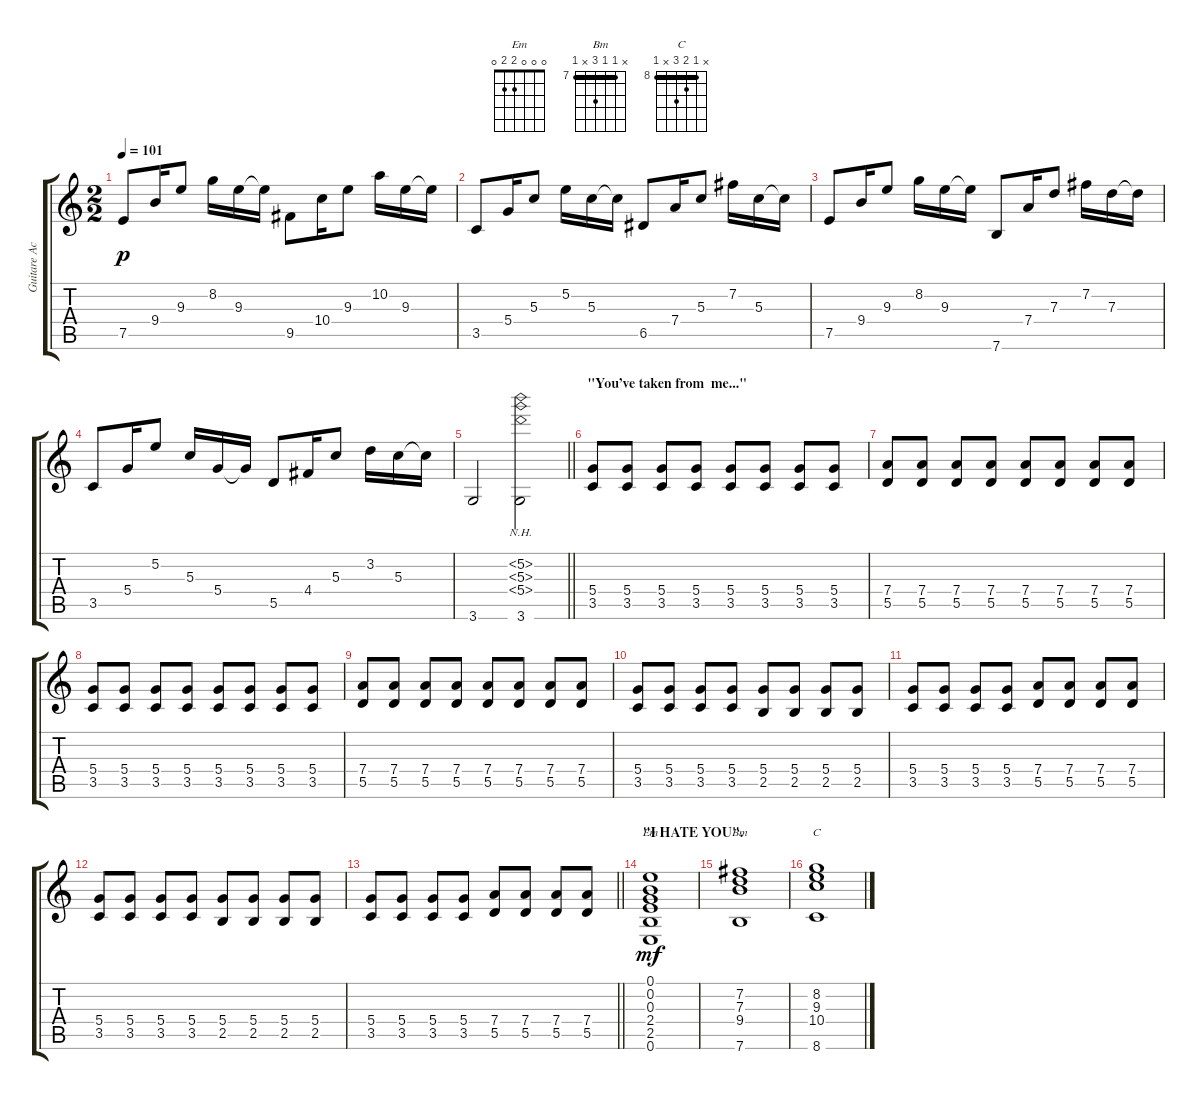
\track ("Guitare Acoustique" "Guitare Ac") {instrument acousticguitarnylon}
\staff {score tabs}
\tuning (E4 B3 G3 D3 A2 E2) {hide}
\chord ("Em" 0 0 0 2 2 0)
\chord ("Bm" x 7 7 9 x 7) {firstfret 7 barre 7}
\chord ("C" x 8 9 10 x 8) {firstfret 8 barre 8}
\ts (2 2)
\tempo 101
\clef g2
\ks c
7.5.8{dy p} 9.4.16 9.3.8 8.2.16 9.3.16 9.3{t}.16 9.5.8 10.4.16 9.3.8 10.2.16 9.3.16 9.3{t}.16 |
3.5.8 5.4.16 5.3.8 5.2.16 5.3.16 5.3{t}.16 6.5.8 7.4.16 5.3.8 7.2.16 5.3.16 5.3{t}.16 |
7.5.8 9.4.16 9.3.8 8.2.16 9.3.16 9.3{t}.16 7.6.8 7.4.16 7.3.8 7.2.16 7.3.16 7.3{t}.16 |
3.5.8 5.4.16 5.2.8 5.3.16 5.4.16 5.4{t}.16 5.5.8 4.4.16 5.3.8 3.2.16 5.3.16 5.3{t}.16 |
\barLineRight lightlight
3.6.2 (5.2{nh} 5.3{nh} 5.4{nh} 3.6).2 |
\section ("" "\"You’ve taken from  me...\"")
(5.4 3.5).8{volume 13} (5.4 3.5).8 (5.4 3.5).8 (5.4 3.5).8 (5.4 3.5).8 (5.4 3.5).8 (5.4 3.5).8 (5.4 3.5).8 |
(7.4 5.5).8 (7.4 5.5).8 (7.4 5.5).8 (7.4 5.5).8 (7.4 5.5).8 (7.4 5.5).8 (7.4 5.5).8 (7.4 5.5).8 |
(5.4 3.5).8 (5.4 3.5).8 (5.4 3.5).8 (5.4 3.5).8 (5.4 3.5).8 (5.4 3.5).8 (5.4 3.5).8 (5.4 3.5).8 |
(7.4 5.5).8 (7.4 5.5).8 (7.4 5.5).8 (7.4 5.5).8 (7.4 5.5).8 (7.4 5.5).8 (7.4 5.5).8 (7.4 5.5).8 |
(5.4 3.5).8 (5.4 3.5).8 (5.4 3.5).8 (5.4 3.5).8 (5.4 2.5).8 (5.4 2.5).8 (5.4 2.5).8 (5.4 2.5).8 |
(5.4 3.5).8 (5.4 3.5).8 (5.4 3.5).8 (5.4 3.5).8 (7.4 5.5).8 (7.4 5.5).8 (7.4 5.5).8 (7.4 5.5).8 |
(5.4 3.5).8 (5.4 3.5).8 (5.4 3.5).8 (5.4 3.5).8 (5.4 2.5).8 (5.4 2.5).8 (5.4 2.5).8 (5.4 2.5).8 |
\barLineRight lightlight
(5.4 3.5).8 (5.4 3.5).8 (5.4 3.5).8 (5.4 3.5).8 (7.4 5.5).8 (7.4 5.5).8 (7.4 5.5).8 (7.4 5.5).8 |
\section ("" "\"I HATE YOU\".")
(0.1 0.2 0.3 2.4 2.5 0.6).1{ch "Em" dy mf volume 16} |
(7.2 7.3 9.4 7.6).1{ch "Bm"} |
(8.2 9.3 10.4 8.6).1{ch "C"}
